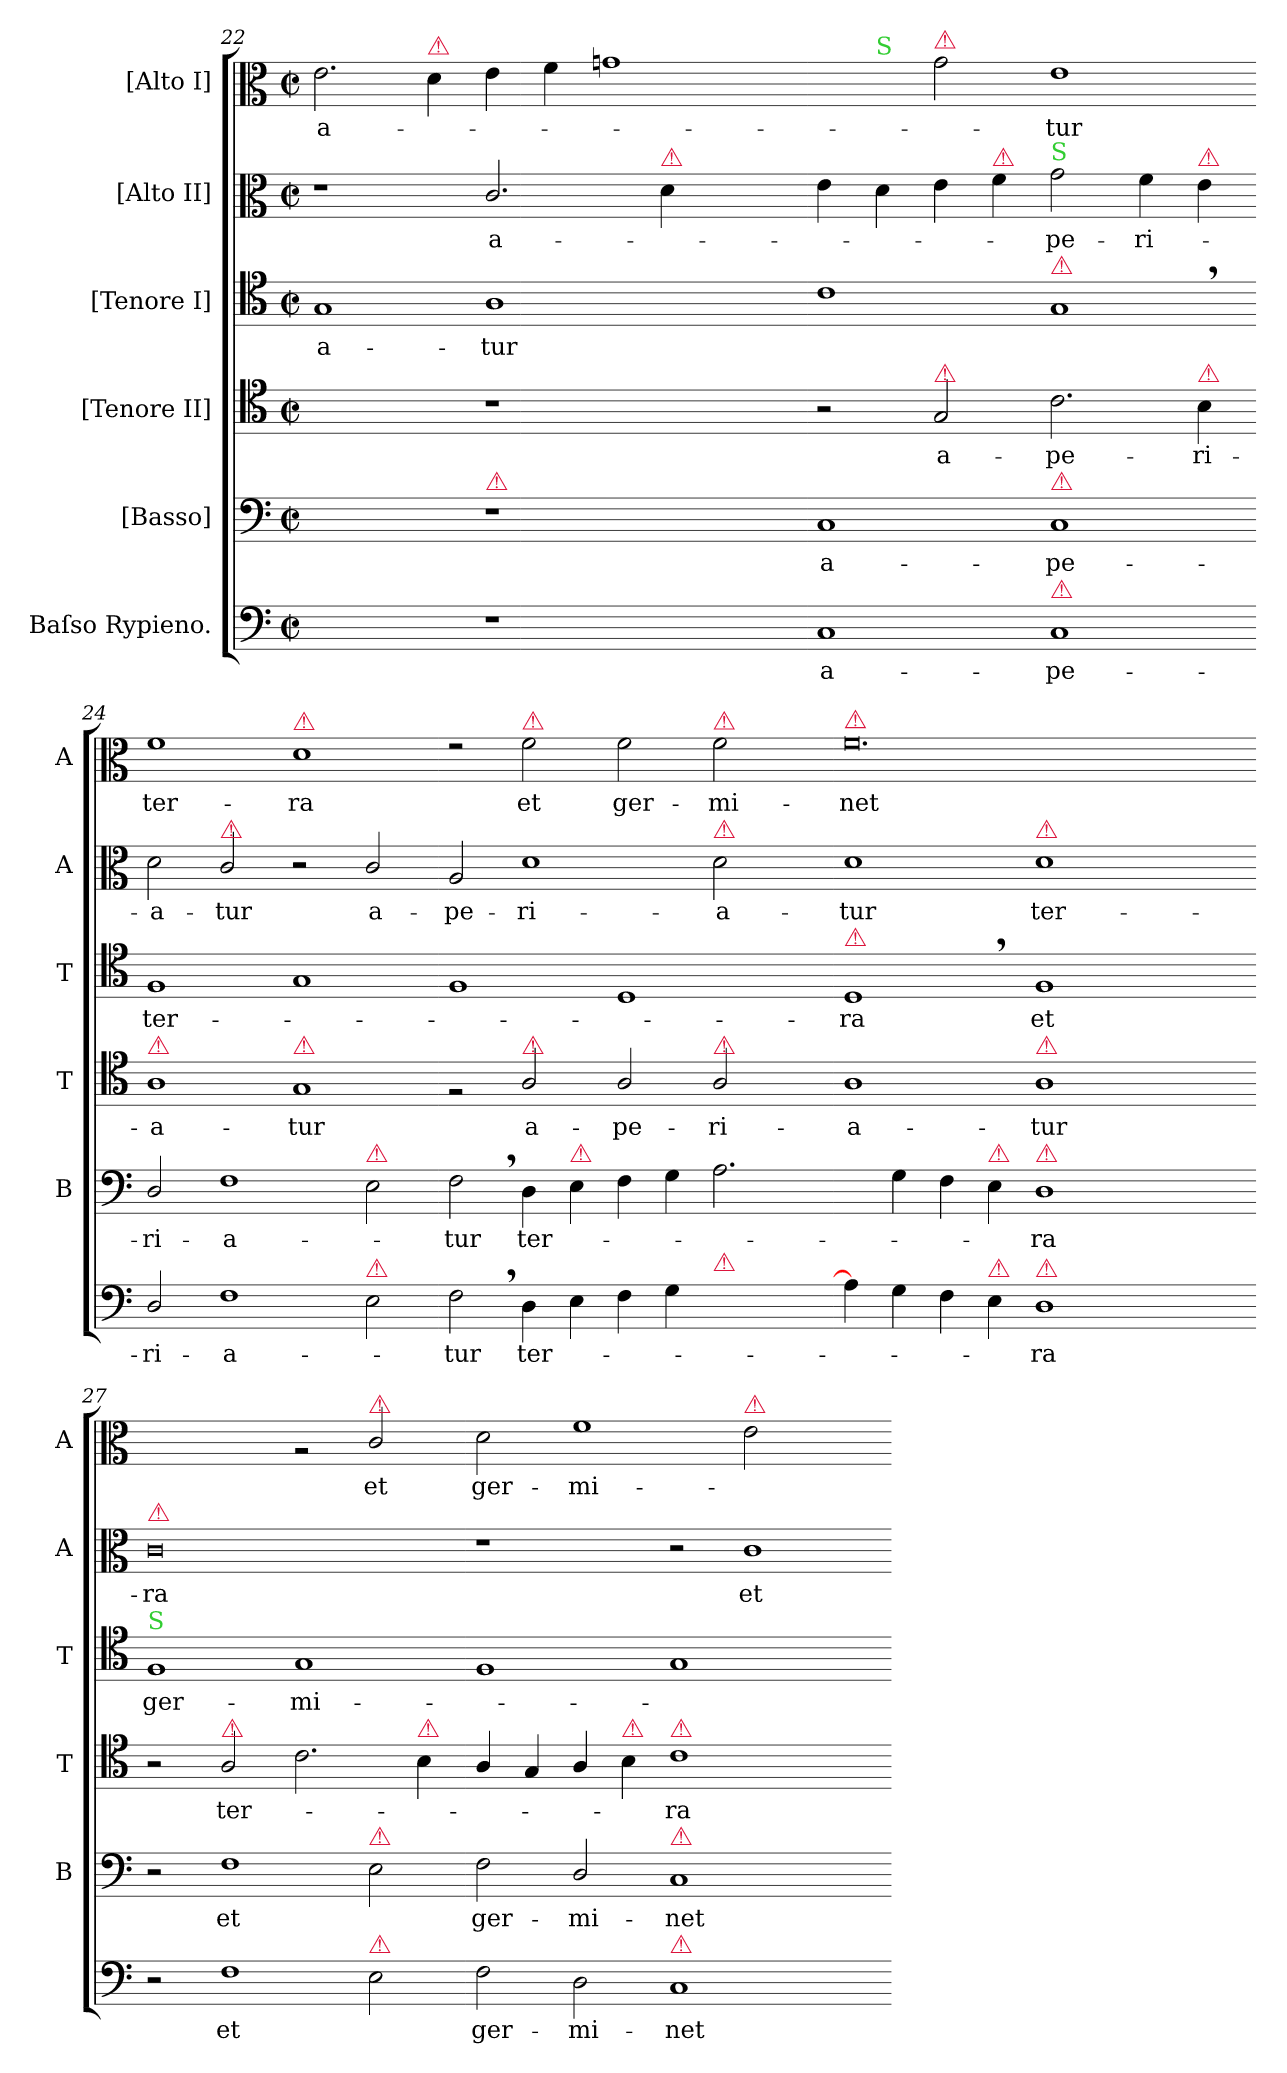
**kern	**text	**kern	**text	**kern	**text	**kern	**text	**kern	**text	**kern	**text
*part6	*part6	*part5	*part5	*part4	*part4	*part3	*part3	*part2	*part2	*part1	*part1
*staff6	*staff6	*staff5	*staff5	*staff4	*staff4	*staff3	*staff3	*staff2	*staff2	*staff1	*staff1
*I"Baſso Rypieno.	*	*I"[Basso]	*	*I"[Tenore II]	*	*I"[Tenore I]	*	*I"[Alto II]	*	*I"[Alto I]	*
*	*	*I'B	*	*I'T	*	*I'T	*	*I'A	*	*I'A	*
*clefF4	*	*clefF4	*	*clefC4	*	*clefC4	*	*clefC3	*	*clefC3	*
*k[]	*	*k[]	*	*k[]	*	*k[]	*	*k[]	*	*k[]	*
*M2/1	*	*M2/1	*	*M2/1	*	*M2/1	*	*M2/1	*	*M2/1	*
*met(c|)	*	*met(c|)	*	*met(c|)	*	*met(c|)	*	*met(c|)	*	*met(c|)	*
=22	=22	=22	=22	=22	=22	=22	=22	=22	=22	=22	=22
1ryy	.	1ryy	.	1ryy	.	1G	-a-	1r	.	2.e\	-a-
!	!	!	!	!	!	!	!	!	!	!LO:TX:a:color=crimson:t=⚠	!
.	.	.	.	.	.	.	.	.	.	4d\	.
!	!	!LO:TX:a:color=crimson:t=⚠	!	!	!	!	!	!	!	!	!
!	!	!	!	!	!	!	!	!	!LO:LY:i	!	!
1r	.	1r	.	1r	.	1A	-tur	2.c/	a-	4e\	.
.	.	.	.	.	.	.	.	.	.	4f\	.
.	.	.	.	.	.	.	.	.	.	1gn\	.
!	!	!	!	!	!	!	!	!LO:TX:a:color=crimson:t=⚠	!	!	!
.	.	.	.	.	.	.	.	4d\	.	.	.
2ryy	.	2ryy	.	2ryy	.	2ryy	.	2ryy	.	.	.
=23-	=23-	=23-	=23-	=23-	=23-	=23-	=23-	=23-	=23-	=23-	=23-
1C	a-	1C	a-	2r	.	1c	.	4e\	.	4ryy	.
!	!	!	!	!	!	!	!	!	!	!LO:TX:a:color=limegreen:t=S	!
.	.	.	.	.	.	.	.	4d\	.	4ryy	.
!	!	!	!	!	!	!	!	!	!	!LO:TX:a:color=crimson:t=⚠	!
!	!	!	!	!LO:TX:a:color=crimson:t=⚠	!	!	!	!	!	!	!
.	.	.	.	2G/	a-	.	.	4e\	.	2g\	.
!	!	!	!	!	!	!	!	!LO:TX:a:color=crimson:t=⚠	!	!	!
.	.	.	.	.	.	.	.	4f\	.	.	.
!	!	!	!	!	!	!	!	!LO:TX:a:color=limegreen:t=S	!	!	!
!	!	!	!	!	!	!LO:TX:a:color=crimson:t=⚠	!	!	!	!	!
!	!	!LO:TX:a:color=crimson:t=⚠	!	!	!	!	!	!	!	!	!
!LO:TX:a:color=crimson:t=⚠	!	!	!	!	!	!	!	!	!	!	!
!	!	!	!	!	!	!	!	!	!LO:LY:i	!	!
1C	-pe-	1C	-pe-	2.c\	-pe-	1G,<	.	2g\	-pe-	1e	-tur
!	!	!	!	!	!	!	!	!	!LO:LY:i	!	!
.	.	.	.	.	.	.	.	4f\	-ri-	.	.
!	!	!	!	!	!	!	!	!LO:TX:a:color=crimson:t=⚠	!	!	!
!	!	!	!	!LO:TX:a:color=crimson:t=⚠	!	!	!	!	!	!	!
.	.	.	.	4B\	-ri-	.	.	4e\	.	.	.
=24-	=24-	=24-	=24-	=24-	=24-	=24-	=24-	=24-	=24-	=24-	=24-
!	!	!	!	!LO:TX:a:color=crimson:t=⚠	!	!	!	!	!	!	!
!	!	!	!	!	!	!	!	!	!LO:LY:i	!	!
2D/	-ri-	2D/	-ri-	1A	-a-	1F	ter-	2d\	-a-	1f	ter-
!	!	!	!	!	!	!	!	!LO:TX:a:color=crimson:t=⚠	!	!	!
!	!	!	!	!	!	!	!	!	!LO:LY:i	!	!
1F	-a-	1F	-a-	.	.	.	.	2c/	-tur	.	.
!	!	!	!	!	!	!	!	!	!	!LO:TX:a:color=crimson:t=⚠	!
!	!	!	!	!LO:TX:a:color=crimson:t=⚠	!	!	!	!	!	!	!
.	.	.	.	1G	-tur	1G	.	2r	.	1d	-ra
!	!	!LO:TX:a:color=crimson:t=⚠	!	!	!	!	!	!	!	!	!
!LO:TX:a:color=crimson:t=⚠	!	!	!	!	!	!	!	!	!	!	!
2E\	.	2E\	.	.	.	.	.	2c/	a-	.	.
=25-	=25-	=25-	=25-	=25-	=25-	=25-	=25-	=25-	=25-	=25-	=25-
2F,<\	-tur	2F,<\	-tur	2rF	.	1F	.	2A/	-pe-	2re	.
!	!	!	!	!	!	!	!	!	!	!LO:TX:a:color=crimson:t=⚠	!
!	!	!	!	!LO:TX:a:color=crimson:t=⚠	!	!	!	!	!	!	!
!	!	!	!	!	!LO:LY:i	!	!	!	!	!	!
4D\	ter-	4D\	ter-	2A/	a-	.	.	1d	-ri-	2f\	et
!	!	!LO:TX:a:color=crimson:t=⚠	!	!	!	!	!	!	!	!	!
4E\	.	4E\	.	.	.	.	.	.	.	.	.
!	!	!	!	!	!LO:LY:i	!	!	!	!	!	!
4F\	.	4F\	.	2A/	-pe-	1D	.	.	.	2f\	ger-
4G\	.	4G\	.	.	.	.	.	.	.	.	.
!	!	!	!	!	!	!	!	!	!	!LO:TX:a:color=crimson:t=⚠	!
!	!	!	!	!	!	!	!	!LO:TX:a:color=crimson:t=⚠	!	!	!
!	!	!	!	!LO:TX:a:color=crimson:t=⚠	!	!	!	!	!	!	!
!LO:TX:a:color=crimson:t=⚠	!	!	!	!	!	!	!	!	!	!	!
!	!	!	!	!	!LO:LY:i	!	!	!	!	!	!
[2A\yy	.	2.A\	.	2A/	-ri-	.	.	2d\	-a-	2f\	-mi-
4ryy	.	.	.	4ryy	.	4ryy	.	4ryy	.	4ryy	.
=26-	=26-	=26-	=26-	=26-	=26-	=26-	=26-	=26-	=26-	=26-	=26-
!	!	!	!	!	!	!	!	!	!	!LO:TX:a:color=crimson:t=⚠	!
!	!	!	!	!	!	!LO:TX:a:color=crimson:t=⚠	!	!	!	!	!
!	!	!	!	!	!LO:LY:i	!	!	!	!	!	!
4A!\]	.	4ryy	.	1A	-a-	1D,<	-ra	1d	-tur	0.f	-net
4G\	.	4G\	.	.	.	.	.	.	.	.	.
4F\	.	4F\	.	.	.	.	.	.	.	.	.
!	!	!LO:TX:a:color=crimson:t=⚠	!	!	!	!	!	!	!	!	!
!LO:TX:a:color=crimson:t=⚠	!	!	!	!	!	!	!	!	!	!	!
4E\	.	4E\	.	.	.	.	.	.	.	.	.
!	!	!	!	!	!	!	!	!LO:TX:a:color=crimson:t=⚠	!	!	!
!	!	!	!	!LO:TX:a:color=crimson:t=⚠	!	!	!	!	!	!	!
!	!	!LO:TX:a:color=crimson:t=⚠	!	!	!	!	!	!	!	!	!
!LO:TX:a:color=crimson:t=⚠	!	!	!	!	!	!	!	!	!	!	!
!	!	!	!	!	!LO:LY:i	!	!	!	!	!	!
1D	-ra	1D	-ra	1A	-tur	1F	et	1d	ter-	.	.
1ryy	.	1ryy	.	1ryy	.	1ryy	.	1ryy	.	.	.
=27-	=27-	=27-	=27-	=27-	=27-	=27-	=27-	=27-	=27-	=27-	=27-
!	!	!	!	!	!	!	!	!LO:TX:a:color=crimson:t=⚠	!	!	!
!	!	!	!	!	!	!LO:TX:a:color=limegreen:t=S	!	!	!	!	!
2r	.	2r	.	2r	.	1F	ger-	0c	-ra	1ryy	.
!	!	!	!	!LO:TX:a:color=crimson:t=⚠	!	!	!	!	!	!	!
1F	et	1F	et	2A/	ter-	.	.	.	.	.	.
.	.	.	.	2.c\	.	1G	-mi-	.	.	2rA	.
!	!	!	!	!	!	!	!	!	!	!LO:TX:a:color=crimson:t=⚠	!
!	!	!LO:TX:a:color=crimson:t=⚠	!	!	!	!	!	!	!	!	!
!LO:TX:a:color=crimson:t=⚠	!	!	!	!	!	!	!	!	!	!	!
2E\	.	2E\	.	.	.	.	.	.	.	2c/	et
!	!	!	!	!LO:TX:a:color=crimson:t=⚠	!	!	!	!	!	!	!
.	.	.	.	4B\	.	.	.	.	.	.	.
=28-	=28-	=28-	=28-	=28-	=28-	=28-	=28-	=28-	=28-	=28-	=28-
2F\	ger-	2F\	ger-	4A/	.	1F	.	1r	.	2d\	ger-
.	.	.	.	4G/	.	.	.	.	.	.	.
2D\	-mi-	2D/	-mi-	4A/	.	.	.	.	.	1f	-mi-
!	!	!	!	!LO:TX:a:color=crimson:t=⚠	!	!	!	!	!	!	!
.	.	.	.	4B\	.	.	.	.	.	.	.
!	!	!	!	!LO:TX:a:color=crimson:t=⚠	!	!	!	!	!	!	!
!	!	!LO:TX:a:color=crimson:t=⚠	!	!	!	!	!	!	!	!	!
!LO:TX:a:color=crimson:t=⚠	!	!	!	!	!	!	!	!	!	!	!
1C	-net	1C	-net	1c	-ra	1G	.	2r	.	.	.
!	!	!	!	!	!	!	!	!	!	!LO:TX:a:color=crimson:t=⚠	!
.	.	.	.	.	.	.	.	1c	et	2e\	.
2ryy	.	2ryy	.	2ryy	.	2ryy	.	.	.	2ryy	.
=-	=-	=-	=-	=-	=-	=-	=-	=-	=-	=-	=-
*-	*-	*-	*-	*-	*-	*-	*-	*-	*-	*-	*-
